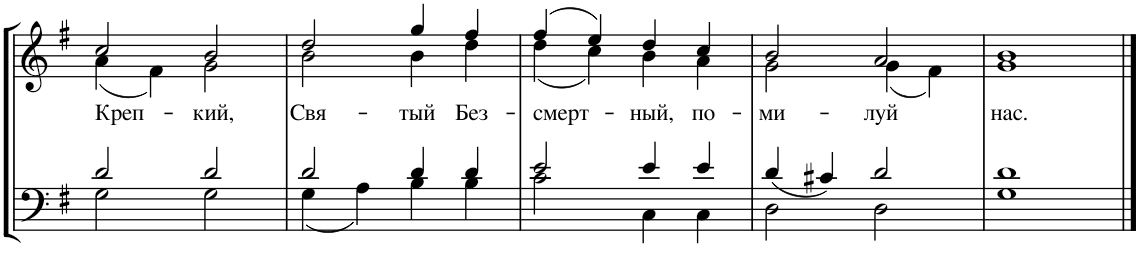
**kern	**kern	**text
*part1	*part1	*part1
*staff2	*staff1	*staff1
*I"Piano	*	*
*I'Pno.	*	*
!!LO:PB:g=z
*clefF4	*clefG2	*
*k[f#]	*k[f#]	*
*M4/4	*M4/4	*
*met(c)	*met(c)	*
=17	=17	=17
*^	*^	*
*	*^	*	*	*
!	!	!	!	!	!LO:LY:b
1ryy	2d/	2G\	2cc/	(4a\	Креп-
.	.	.	.	4f#\)	.
!	!	!	!	!	!LO:LY:b
.	2d/	2G\	2b/	2g\	-кий,
=18	=18	=18	=18	=18	=18
!	!	!	!	!	!LO:LY:b
1ryy	2d/	4G\	2dd/	2b\	Свя-
.	.	4A\	.	.	.
!	!	!	!	!	!LO:LY:b
.	4d/	4B\	4gg/	4b\	-тый
!	!	!	!	!	!LO:LY:b
.	4d/	4B\	4ff#/	4dd\	Без-
=19	=19	=19	=19	=19	=19
!	!	!	!	!	!LO:LY:b
1ryy	2e/	2c\	(4ff#/	(4dd\	-смерт-
.	.	.	4ee/)	4cc\)	.
!	!	!	!	!	!LO:LY:b
.	4e/	4C\	4dd/	4b\	-ный,
!	!	!	!	!	!LO:LY:b
.	4e/	4C\	4cc/	4a\	по-
=20	=20	=20	=20	=20	=20
!	!	!	!	!	!LO:LY:b
1ryy	4d/	2D\	2b/	2g\	-ми-
.	4c#X/	.	.	.	.
!	!	!	!	!	!LO:LY:b
.	2d/	2D\	2a/	(4g\	-луй
.	.	.	.	4f#\)	.
=21	=21	=21	=21	=21	=21
!	!	!	!	!	!LO:LY:b
1ryy	1d	1G	1b	1g	нас.
*v	*v	*v	*	*	*
*	*v	*v	*
==	==	==
*-	*-	*-
